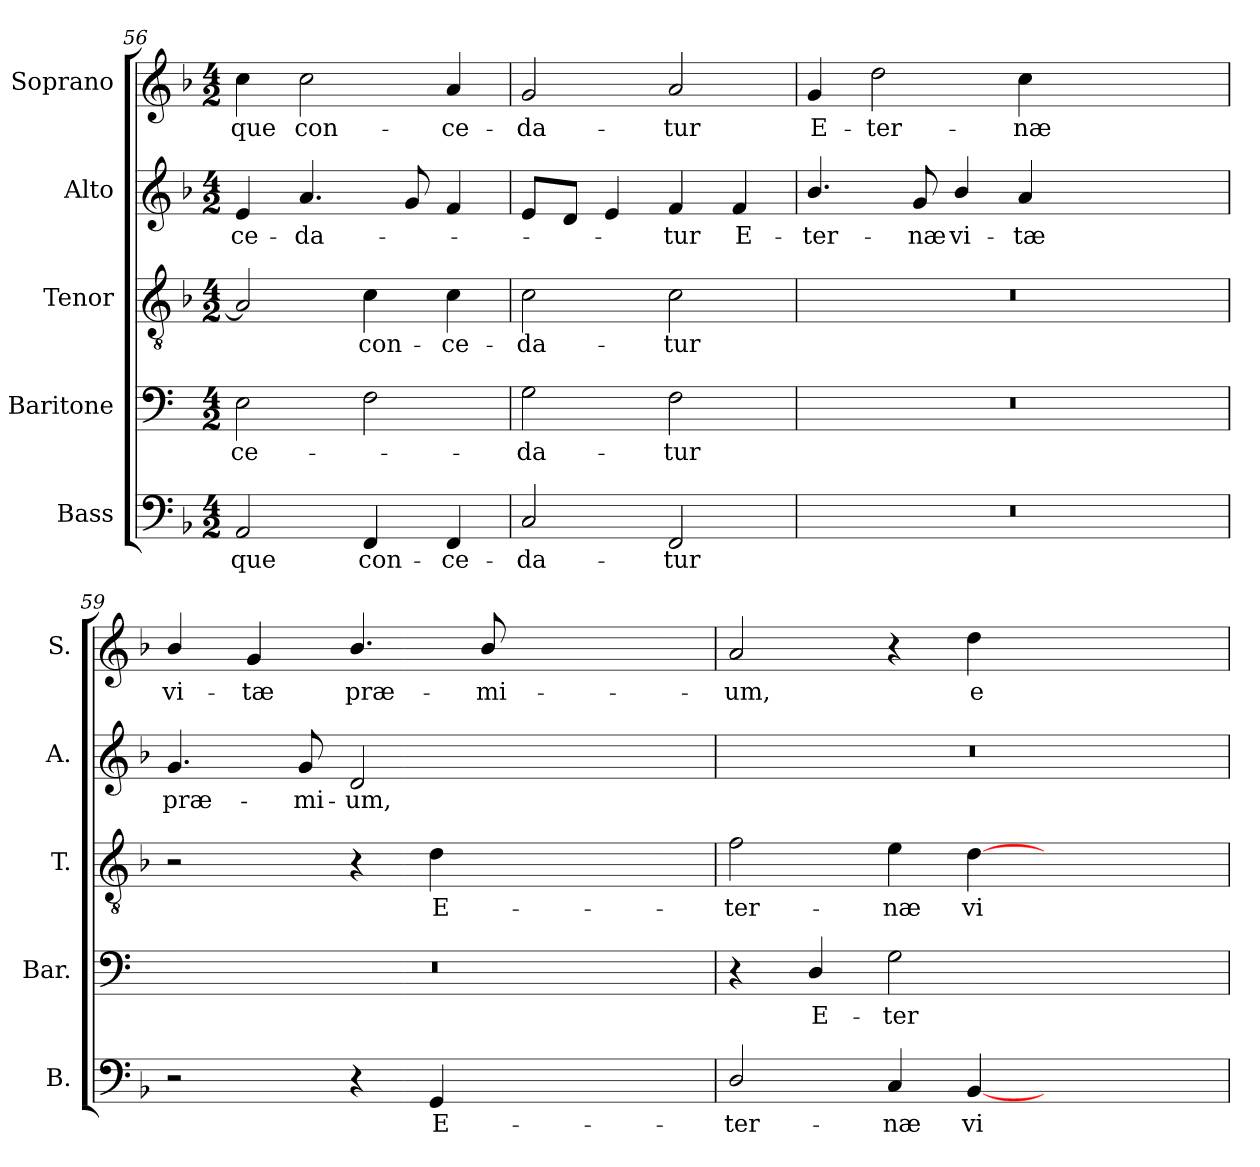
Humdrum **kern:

**kern	**text	**kern	**text	**kern	**text	**kern	**text	**kern	**text
*part5	*part5	*part4	*part4	*part3	*part3	*part2	*part2	*part1	*part1
*staff5	*staff5	*staff4	*staff4	*staff3	*staff3	*staff2	*staff2	*staff1	*staff1
*I"Bass	*	*I"Baritone	*	*I"Tenor	*	*I"Alto	*	*I"Soprano	*
*I'B.	*	*I'Bar.	*	*I'T.	*	*I'A.	*	*I'S.	*
*clefF4	*	*clefF4	*	*clefGv2	*	*clefG2	*	*clefG2	*
*	*	*	*	*ITrd7c12	*	*	*	*	*
*k[b-]	*	*k[]	*	*k[b-]	*	*k[b-]	*	*k[b-]	*
*F:	*	*C:	*	*F:	*	*F:	*	*F:	*
*M4/2	*	*M4/2	*	*M4/2	*	*M4/2	*	*M4/2	*
=56	=56	=56	=56	=56	=56	=56	=56	=56	=56
!	!LO:LY:b:color=#000000	!	!	!	!	!	!	!	!
!	!	!	!LO:LY:b:color=#000000	!	!	!	!	!	!
!	!	!	!	!	!	!	!LO:LY:b:color=#000000	!	!
!	!	!	!	!	!	!	!	!	!LO:LY:b:color=#000000
2AAi/	-que	2Ei\	-ce-	2AAi/]	.	4ei/	-ce-	4cci\	-que
!	!	!	!	!	!	!	!LO:LY:b:color=#000000	!	!
!	!	!	!	!	!	!	!	!	!LO:LY:b:color=#000000
.	.	.	.	.	.	4.ai/	-da-	2cci\	con-
!	!LO:LY:b:color=#000000	!	!	!	!	!	!	!	!
!	!	!	!	!	!LO:LY:b:color=#000000	!	!	!	!
4FFi/	con-	2Fi\	.	4Ci\	con-	.	.	.	.
.	.	.	.	.	.	8gi/	.	.	.
!	!LO:LY:b:color=#000000	!	!	!	!	!	!	!	!
!	!	!	!	!	!LO:LY:b:color=#000000	!	!	!	!
!	!	!	!	!	!	!	!	!	!LO:LY:b:color=#000000
4FFi/	-ce-	.	.	4Ci\	-ce-	4fi/	.	4ai/	-ce-
!!LO:PB:g=z
=57	=57	=57	=57	=57	=57	=57	=57	=57	=57
!	!LO:LY:b:color=#000000	!	!	!	!	!	!	!	!
!	!	!	!LO:LY:b:color=#000000	!	!	!	!	!	!
!	!	!	!	!	!LO:LY:b:color=#000000	!	!	!	!
!	!	!	!	!	!	!	!	!	!LO:LY:b:color=#000000
2Ci/	-da-	2Gi\	-da-	2Ci\	-da-	8ei/L	.	2gi/	-da-
.	.	.	.	.	.	8di/J	.	.	.
.	.	.	.	.	.	4ei/	.	.	.
!	!LO:LY:b:color=#000000	!	!	!	!	!	!	!	!
!	!	!	!LO:LY:b:color=#000000	!	!	!	!	!	!
!	!	!	!	!	!LO:LY:b:color=#000000	!	!	!	!
!	!	!	!	!	!	!	!LO:LY:b:color=#000000	!	!
!	!	!	!	!	!	!	!	!	!LO:LY:b:color=#000000
2FFi/	-tur	2Fi\	-tur	2Ci\	-tur	4fi/	-tur	2ai/	-tur
!	!	!	!	!	!	!	!LO:LY:b:color=#000000	!	!
.	.	.	.	.	.	4fi/	E-	.	.
=58	=58	=58	=58	=58	=58	=58	=58	=58	=58
!	!	!	!	!	!	!	!LO:LY:b:color=#000000	!	!
!	!	!	!	!	!	!	!	!	!LO:LY:b:color=#000000
0r	.	0r	.	0r	.	4.b-i/	-ter-	4gi/	E-
!	!	!	!	!	!	!	!	!	!LO:LY:b:color=#000000
.	.	.	.	.	.	.	.	2ddi\	-ter-
!	!	!	!	!	!	!	!LO:LY:b:color=#000000	!	!
.	.	.	.	.	.	8gi/	-næ	.	.
!	!	!	!	!	!	!	!LO:LY:b:color=#000000	!	!
.	.	.	.	.	.	4b-i/	vi-	.	.
!	!	!	!	!	!	!	!LO:LY:b:color=#000000	!	!
!	!	!	!	!	!	!	!	!	!LO:LY:b:color=#000000
.	.	.	.	.	.	4ai/	-tæ	4cci\	-næ
.	.	.	.	.	.	1ryy	.	1ryy	.
=59	=59	=59	=59	=59	=59	=59	=59	=59	=59
!	!	!	!	!	!	!	!LO:LY:b:color=#000000	!	!
!	!	!	!	!	!	!	!	!	!LO:LY:b:color=#000000
2r	.	0r	.	2r	.	4.gi/	præ-	4b-i/	vi-
!	!	!	!	!	!	!	!	!	!LO:LY:b:color=#000000
.	.	.	.	.	.	.	.	4gi/	-tæ
!	!	!	!	!	!	!	!LO:LY:b:color=#000000	!	!
.	.	.	.	.	.	8gi/	-mi-	.	.
!	!	!	!	!	!	!	!LO:LY:b:color=#000000	!	!
!	!	!	!	!	!	!	!	!	!LO:LY:b:color=#000000
4r	.	.	.	4r	.	2di/	-um,	4.b-i/	præ-
!	!LO:LY:b:color=#000000	!	!	!	!	!	!	!	!
!	!	!	!	!	!LO:LY:b:color=#000000	!	!	!	!
4GGi/	E-	.	.	4Di\	E-	.	.	.	.
!	!	!	!	!	!	!	!	!	!LO:LY:b:color=#000000
.	.	.	.	.	.	.	.	8b-i/	-mi-
1ryy	.	.	.	1ryy	.	1ryy	.	1ryy	.
=60	=60	=60	=60	=60	=60	=60	=60	=60	=60
!	!LO:LY:b:color=#000000	!	!	!	!	!	!	!	!
!	!	!	!	!	!LO:LY:b:color=#000000	!	!	!	!
!	!	!	!	!	!	!	!	!	!LO:LY:b:color=#000000
2Di/	-ter-	4r	.	2Fi\	-ter-	0r	.	2ai/	-um,
!	!	!	!LO:LY:b:color=#000000	!	!	!	!	!	!
.	.	4Di/	E-	.	.	.	.	.	.
!	!LO:LY:b:color=#000000	!	!	!	!	!	!	!	!
!	!	!	!LO:LY:b:color=#000000	!	!	!	!	!	!
!	!	!	!	!	!LO:LY:b:color=#000000	!	!	!	!
4Ci/	-næ	2Gi\	-ter-	4Ei\	-næ	.	.	4r	.
!	!LO:LY:b:color=#000000	!	!	!	!	!	!	!	!
!	!	!	!	!	!LO:LY:b:color=#000000	!	!	!	!
!	!	!	!	!	!	!	!	!	!LO:LY:b:color=#000000
[4BB-i/	vi-	.	.	[4Di\	vi-	.	.	4ddi\	e-
1ryy	.	1ryy	.	1ryy	.	.	.	1ryy	.
=	=	=	=	=	=	=	=	=	=
*-	*-	*-	*-	*-	*-	*-	*-	*-	*-
